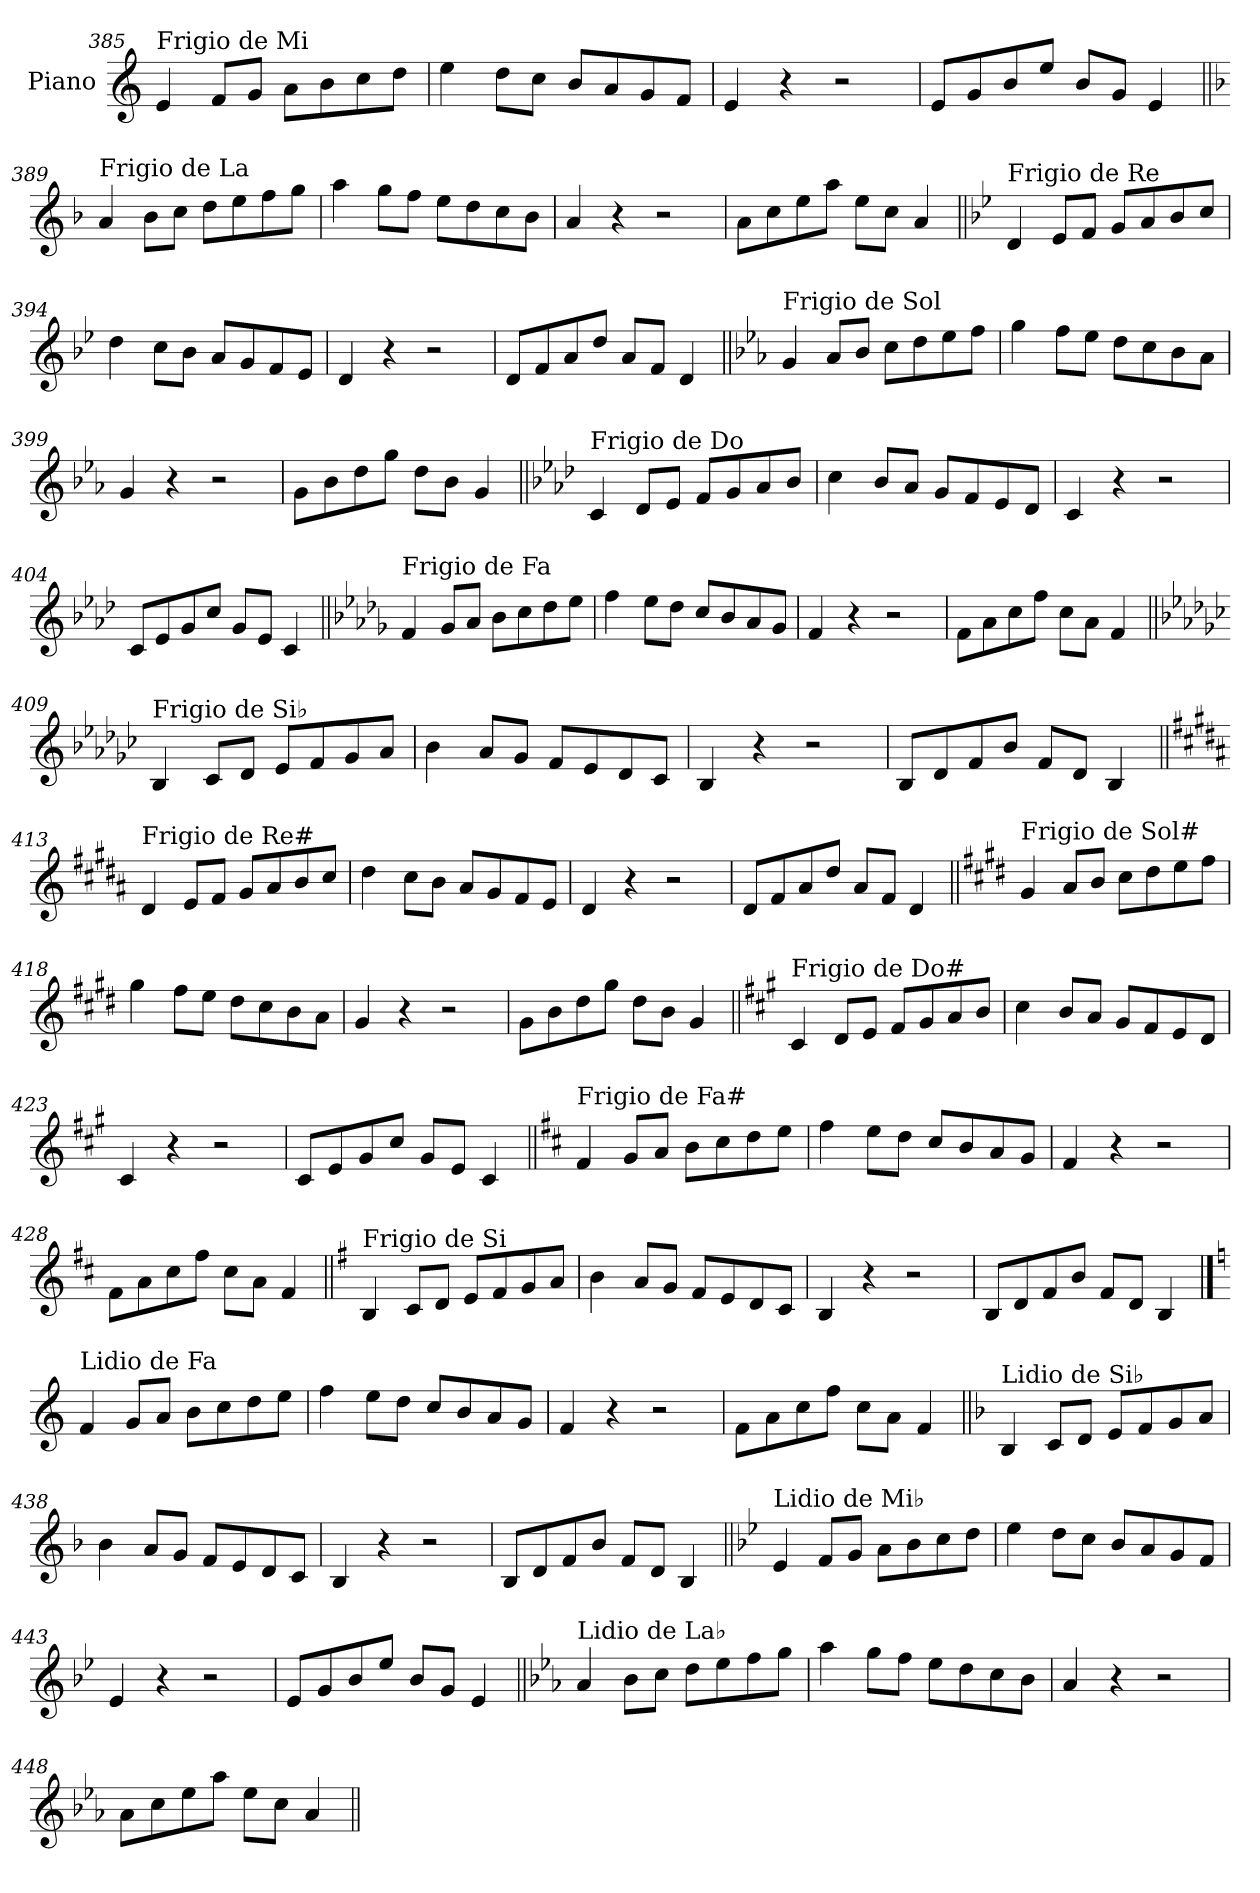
**kern
*part1
*staff1
*I"Piano
*I'Pno.
!!LO:PB:g=z
*clefG2
*k[]
=385
!LO:TX:a:t=Frigio de Mi
4e/
8f/L
8g/J
8a\L
8b\
8cc\
8dd\J
=386
4ee\
8dd\L
8cc\J
8b/L
8a/
8g/
8f/J
=387
4e/
4r
2r
=388
8e/L
8g/
8b/
8ee/J
8b/L
8g/J
4e/
!!LO:LB:g=z
=389||
*k[b-]
!LO:TX:a:t=Frigio de La
4a/
8b-\L
8cc\J
8dd\L
8ee\
8ff\
8gg\J
=390
4aa\
8gg\L
8ff\J
8ee\L
8dd\
8cc\
8b-\J
=391
4a/
4r
2r
=392
8a\L
8cc\
8ee\
8aa\J
8ee\L
8cc\J
4a/
!!LO:LB:g=z
=393||
*k[b-e-]
!LO:TX:a:t=Frigio de Re
4d/
8e-/L
8f/J
8g/L
8a/
8b-/
8cc/J
=394
4dd\
8cc\L
8b-\J
8a/L
8g/
8f/
8e-/J
=395
4d/
4r
2r
=396
8d/L
8f/
8a/
8dd/J
8a/L
8f/J
4d/
!!LO:LB:g=z
=397||
*k[b-e-a-]
!LO:TX:a:t=Frigio de Sol
4g/
8a-/L
8b-/J
8cc\L
8dd\
8ee-\
8ff\J
=398
4gg\
8ff\L
8ee-\J
8dd\L
8cc\
8b-\
8a-\J
=399
4g/
4r
2r
=400
8g\L
8b-\
8dd\
8gg\J
8dd\L
8b-\J
4g/
!!LO:LB:g=z
=401||
*k[b-e-a-d-]
!LO:TX:a:t=Frigio de Do
4c/
8d-/L
8e-/J
8f/L
8g/
8a-/
8b-/J
=402
4cc\
8b-/L
8a-/J
8g/L
8f/
8e-/
8d-/J
=403
4c/
4r
2r
=404
8c/L
8e-/
8g/
8cc/J
8g/L
8e-/J
4c/
!!LO:LB:g=z
=405||
*k[b-e-a-d-g-]
!LO:TX:a:t=Frigio de Fa
4f/
8g-/L
8a-/J
8b-\L
8cc\
8dd-\
8ee-\J
=406
4ff\
8ee-\L
8dd-\J
8cc/L
8b-/
8a-/
8g-/J
=407
4f/
4r
2r
=408
8f\L
8a-\
8cc\
8ff\J
8cc\L
8a-\J
4f/
!!LO:LB:g=z
=409||
*k[b-e-a-d-g-c-]
!LO:TX:a:t=Frigio de Si♭
4B-/
8c-/L
8d-/J
8e-/L
8f/
8g-/
8a-/J
=410
4b-\
8a-/L
8g-/J
8f/L
8e-/
8d-/
8c-/J
=411
4B-/
4r
2r
=412
8B-/L
8d-/
8f/
8b-/J
8f/L
8d-/J
4B-/
!!LO:LB:g=z
=413||
*k[f#c#g#d#a#]
!LO:TX:a:t=Frigio de Re#
4d#/
8e/L
8f#/J
8g#/L
8a#/
8b/
8cc#/J
=414
4dd#\
8cc#\L
8b\J
8a#/L
8g#/
8f#/
8e/J
=415
4d#/
4r
2r
=416
8d#/L
8f#/
8a#/
8dd#/J
8a#/L
8f#/J
4d#/
!!LO:LB:g=z
=417||
*k[f#c#g#d#]
!LO:TX:a:t=Frigio de Sol#
4g#/
8a/L
8b/J
8cc#\L
8dd#\
8ee\
8ff#\J
=418
4gg#\
8ff#\L
8ee\J
8dd#\L
8cc#\
8b\
8a\J
=419
4g#/
4r
2r
=420
8g#\L
8b\
8dd#\
8gg#\J
8dd#\L
8b\J
4g#/
!!LO:LB:g=z
=421||
*k[f#c#g#]
!LO:TX:a:t=Frigio de Do#
4c#/
8d/L
8e/J
8f#/L
8g#/
8a/
8b/J
=422
4cc#\
8b/L
8a/J
8g#/L
8f#/
8e/
8d/J
=423
4c#/
4r
2r
=424
8c#/L
8e/
8g#/
8cc#/J
8g#/L
8e/J
4c#/
!!LO:LB:g=z
=425||
*k[f#c#]
!LO:TX:a:t=Frigio de Fa#
4f#/
8g/L
8a/J
8b\L
8cc#\
8dd\
8ee\J
=426
4ff#\
8ee\L
8dd\J
8cc#/L
8b/
8a/
8g/J
=427
4f#/
4r
2r
=428
8f#\L
8a\
8cc#\
8ff#\J
8cc#\L
8a\J
4f#/
!!LO:LB:g=z
=429||
*k[f#]
!LO:TX:a:t=Frigio de Si
4B/
8c/L
8d/J
8e/L
8f#/
8g/
8a/J
=430
4b\
8a/L
8g/J
8f#/L
8e/
8d/
8c/J
=431
4B/
4r
2r
=432
8B/L
8d/
8f#/
8b/J
8f#/L
8d/J
4B/
!!LO:PB:g=z
==433
*k[]
!LO:TX:a:t=Lidio de Fa
4f/
8g/L
8a/J
8b\L
8cc\
8dd\
8ee\J
=434
4ff\
8ee\L
8dd\J
8cc/L
8b/
8a/
8g/J
=435
4f/
4r
2r
=436
8f\L
8a\
8cc\
8ff\J
8cc\L
8a\J
4f/
!!LO:LB:g=z
=437||
*k[b-]
!LO:TX:a:t=Lidio de Si♭
4B-/
8c/L
8d/J
8e/L
8f/
8g/
8a/J
=438
4b-\
8a/L
8g/J
8f/L
8e/
8d/
8c/J
=439
4B-/
4r
2r
=440
8B-/L
8d/
8f/
8b-/J
8f/L
8d/J
4B-/
!!LO:LB:g=z
=441||
*k[b-e-]
!LO:TX:a:t=Lidio de Mi♭
4e-/
8f/L
8g/J
8a\L
8b-\
8cc\
8dd\J
=442
4ee-\
8dd\L
8cc\J
8b-/L
8a/
8g/
8f/J
=443
4e-/
4r
2r
=444
8e-/L
8g/
8b-/
8ee-/J
8b-/L
8g/J
4e-/
!!LO:LB:g=z
=445||
*k[b-e-a-]
!LO:TX:a:t=Lidio de La♭
4a-/
8b-\L
8cc\J
8dd\L
8ee-\
8ff\
8gg\J
=446
4aa-\
8gg\L
8ff\J
8ee-\L
8dd\
8cc\
8b-\J
=447
4a-/
4r
2r
=448
8a-\L
8cc\
8ee-\
8aa-\J
8ee-\L
8cc\J
4a-/
=||
*-
